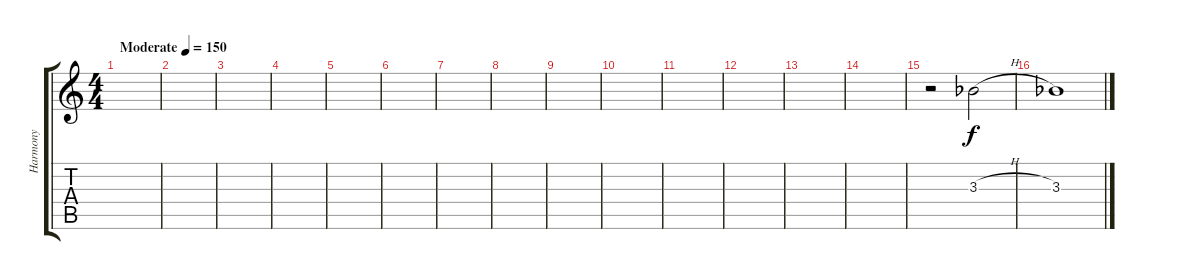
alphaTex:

\track ("Harmony" "Harmony") {instrument electricguitarjazz}
\staff {score tabs}
\tuning (E4 B3 G3 D3 A2 D2) {hide}
\ts (4 4)
\tempo (150 "Moderate")
\clef g2
\ks c
|
|
|
|
|
|
|
|
|
|
|
|
|
|
r.2 3.3{h acc b}.2 |
3.3{acc b}.1
